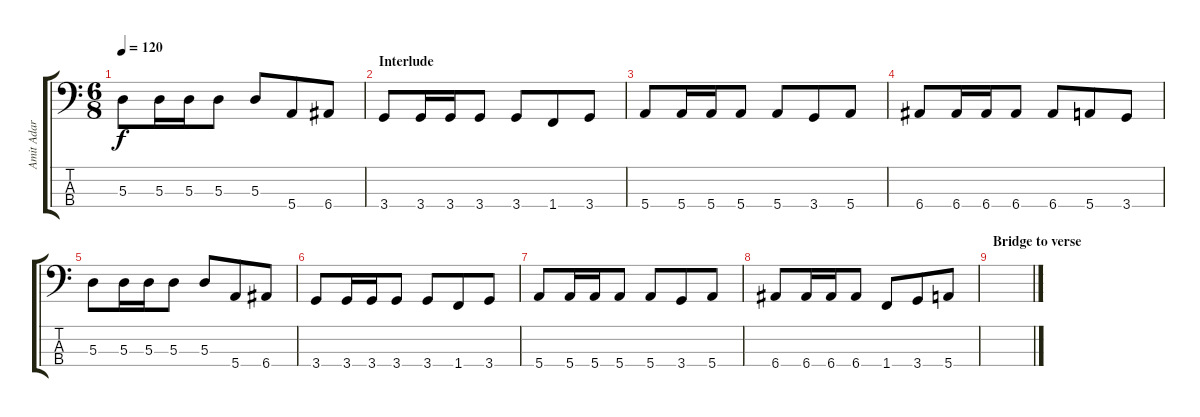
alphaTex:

\track ("Amit Adar" "Amit Adar") {instrument electricbassfinger}
\staff {score tabs}
\tuning (G2 D2 A1 E1) {hide}
\ts (6 8)
\tempo 120
\clef f4
\ks c
5.3.8{dy f} 5.3.16 5.3.16 5.3.8 5.3.8 5.4.8 6.4.8 |
\section ("" "Interlude")
3.4.8 3.4.16 3.4.16 3.4.8 3.4.8 1.4.8 3.4.8 |
5.4.8 5.4.16 5.4.16 5.4.8 5.4.8 3.4.8 5.4.8 |
6.4.8 6.4.16 6.4.16 6.4.8 6.4.8 5.4.8 3.4.8 |
5.3.8 5.3.16 5.3.16 5.3.8 5.3.8 5.4.8 6.4.8 |
3.4.8 3.4.16 3.4.16 3.4.8 3.4.8 1.4.8 3.4.8 |
5.4.8 5.4.16 5.4.16 5.4.8 5.4.8 3.4.8 5.4.8 |
6.4.8 6.4.16 6.4.16 6.4.8 1.4.8 3.4.8 5.4.8 |
\section ("" "Bridge to verse")
